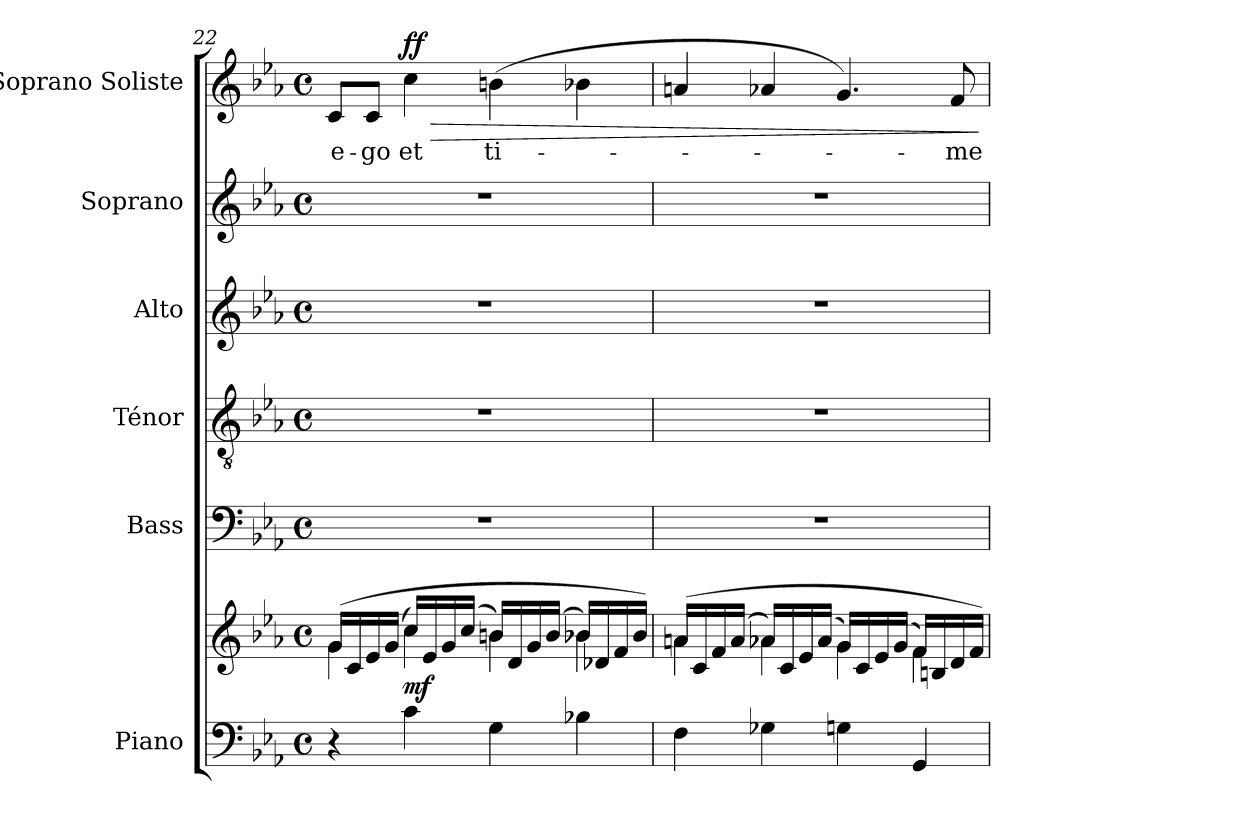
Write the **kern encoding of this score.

**kern	**kern	**dynam	**kern	**kern	**kern	**kern	**kern	**text	**dynam
*part6	*part6	*part6	*part5	*part4	*part3	*part2	*part1	*part1	*part1
*staff7	*staff6	*staff6/7	*staff5	*staff4	*staff3	*staff2	*staff1	*staff1	*staff1
*I"Piano	*	*	*I"Bass	*I"Ténor	*I"Alto	*I"Soprano	*I"Soprano Soliste	*	*
*I'Pno.	*	*	*I'B.	*I'T.	*I'A.	*I'S.	*	*	*
!!LO:LB:g=z
*clefF4	*clefG2	*	*clefF4	*clefGv2	*clefG2	*clefG2	*clefG2	*	*
*	*	*	*	*	*ITrd2c3	*	*	*	*
*k[b-e-a-]	*k[b-e-a-]	*	*k[b-e-a-]	*k[b-e-a-]	*k[]	*k[b-e-a-]	*k[b-e-a-]	*	*
*M4/4	*M4/4	*	*M4/4	*M4/4	*M4/4	*M4/4	*M4/4	*	*
*met(c)	*met(c)	*	*met(c)	*met(c)	*met(c)	*met(c)	*met(c)	*	*
=22	=22	=22	=22	=22	=22	=22	=22	=22	=22
*	*^	*	*	*	*	*	*	*	*
4r	(>16g/LL	4g\	.	1r	1r	1r	1r	8c/L	e-	.
.	16c/	.	.	.	.	.	.	.	.	.
.	16e-/	.	.	.	.	.	.	8c/J	-go	.
.	(16g/JJ	.	.	.	.	.	.	.	.	.
!	!	!	!LO:DY:a=2	!	!	!	!	!	!	!LO:HP:b
!	!	!	!	!	!	!	!	!	!	!LO:DY:n=1:a
4c\	16cc/LL)	4cc\	mf	.	.	.	.	4cc\	et	> ff
.	16e-/	.	.	.	.	.	.	.	.	.
.	16g/	.	.	.	.	.	.	.	.	.
.	(16cc/JJ	.	.	.	.	.	.	.	.	.
4G\	16bn/LL)	4b\	.	.	.	.	.	(4bn\	ti-	.
.	16d/	.	.	.	.	.	.	.	.	.
.	16g/	.	.	.	.	.	.	.	.	.
.	(16b/JJ	.	.	.	.	.	.	.	.	.
4B-X\	16b-X/LL)	4b-\	.	.	.	.	.	4b-X\	.	.
.	16d-X/	.	.	.	.	.	.	.	.	.
.	16f/	.	.	.	.	.	.	.	.	.
.	16b-/JJ)	.	.	.	.	.	.	.	.	.
=23	=23	=23	=23	=23	=23	=23	=23	=23	=23	=23
4F\	(>16an/LL	4a\	.	1r	1r	1r	1r	4an/	.	.
.	16c/	.	.	.	.	.	.	.	.	.
.	16f/	.	.	.	.	.	.	.	.	.
.	(16a/JJ	.	.	.	.	.	.	.	.	.
4G-X\	16a-X/LL)	4a-\	.	.	.	.	.	4a-X/	.	.
.	16c/	.	.	.	.	.	.	.	.	.
.	16e-/	.	.	.	.	.	.	.	.	.
.	(16a-/JJ	.	.	.	.	.	.	.	.	.
4Gn\	16g/LL)	4g\	.	.	.	.	.	4.g/)	.	.
.	16c/	.	.	.	.	.	.	.	.	.
.	16e-/	.	.	.	.	.	.	.	.	.
.	(16g/JJ	.	.	.	.	.	.	.	.	.
4GG/	16f/LL)	4f\	.	.	.	.	.	.	.	.
.	16Bn/	.	.	.	.	.	.	.	.	.
.	16d/	.	.	.	.	.	.	8f/	-me-	.
.	16f/JJ)	.	.	.	.	.	.	.	.	.
*	*v	*v	*	*	*	*	*	*	*	*
.	.	.	.	.	.	.	.	.	]
=	=	=	=	=	=	=	=	=	=
*-	*-	*-	*-	*-	*-	*-	*-	*-	*-
